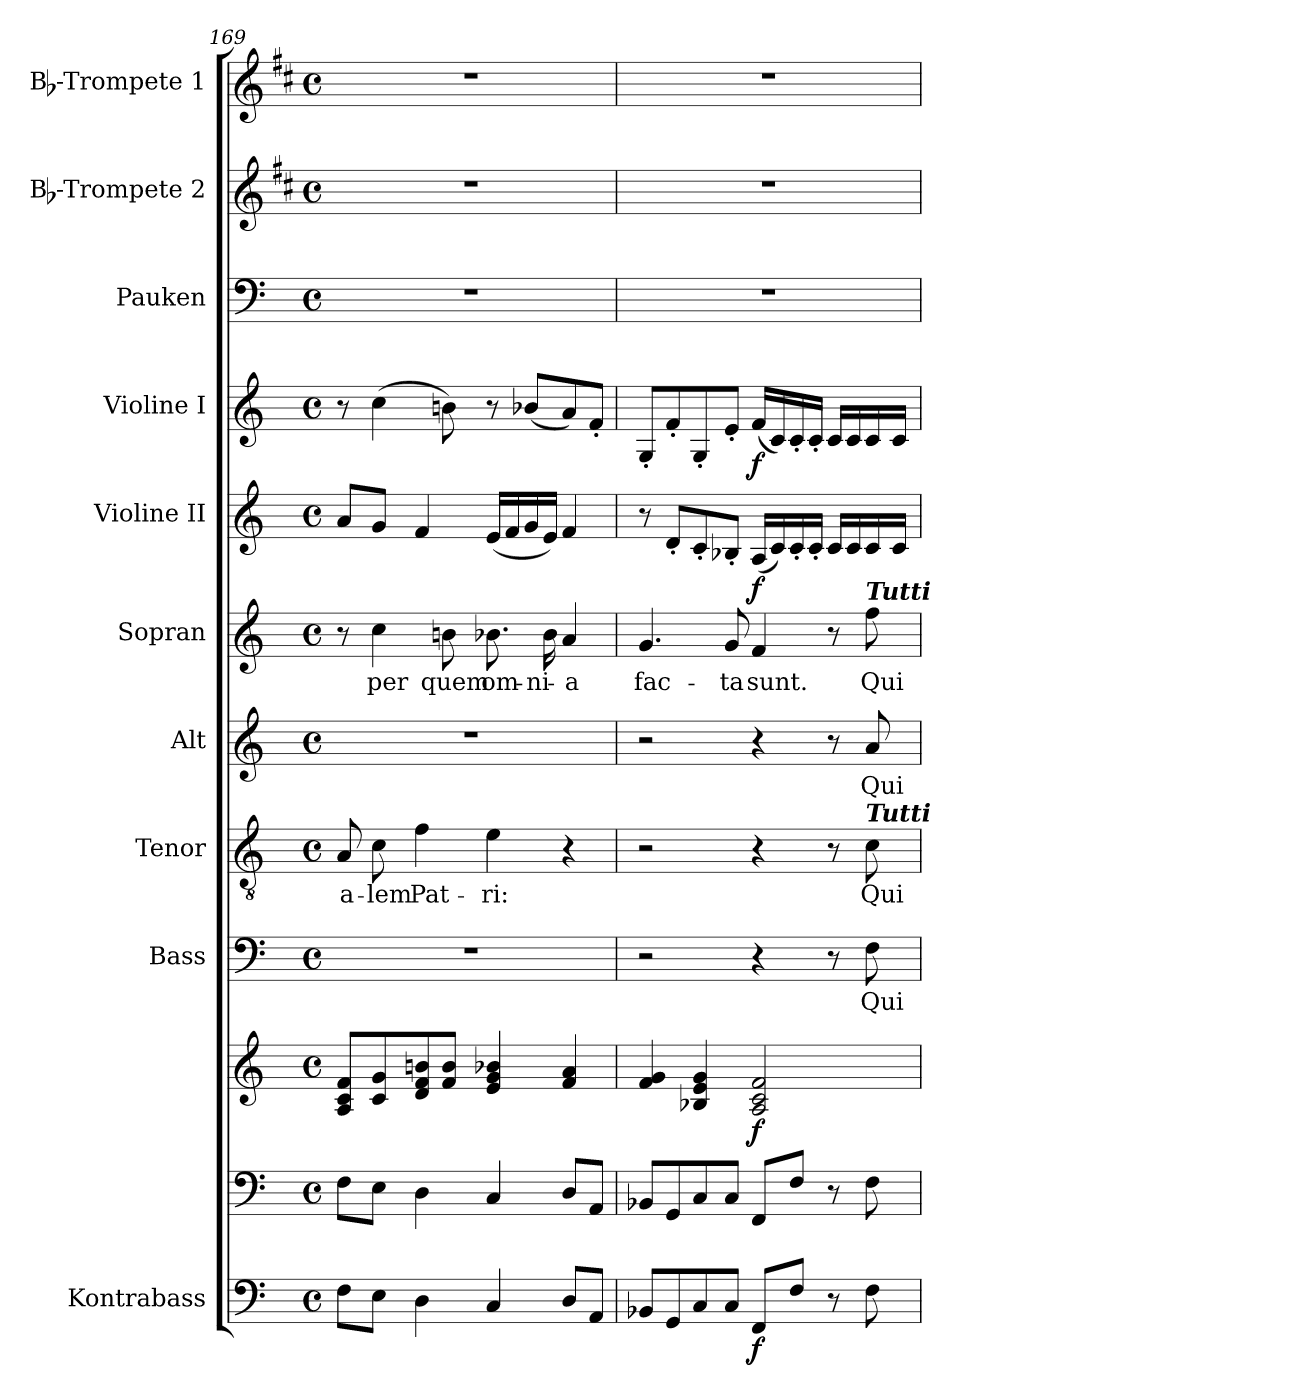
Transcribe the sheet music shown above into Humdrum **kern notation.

**kern	**dynam	**kern	**kern	**dynam	**kern	**text	**kern	**text	**kern	**text	**kern	**text	**kern	**dynam	**kern	**dynam	**kern	**kern	**kern
*part11	*part11	*part10	*part10	*part10	*part9	*part9	*part8	*part8	*part7	*part7	*part6	*part6	*part5	*part5	*part4	*part4	*part3	*part2	*part1
*staff12	*staff12	*staff11	*staff10	*staff10/11	*staff9	*staff9	*staff8	*staff8	*staff7	*staff7	*staff6	*staff6	*staff5	*staff5	*staff4	*staff4	*staff3	*staff2	*staff1
*I"Kontrabass	*	*	*	*	*I"Bass	*	*I"Tenor	*	*I"Alt	*	*I"Sopran	*	*I"Violine II	*	*I"Violine I	*	*I"Pauken	*I"Bb-Trompete 2	*I"Bb-Trompete 1
*I'Kb.	*	*	*	*	*I'B.	*	*I'T.	*	*I'A.	*	*I'S.	*	*I'Vl. II	*	*I'Vl. I	*	*I'Pk.	*I'Bb Trp. 2	*I'Bb Trp. 1
*clefF4	*	*clefF4	*clefG2	*	*clefF4	*	*clefGv2	*	*clefG2	*	*clefG2	*	*clefG2	*	*clefG2	*	*clefF4	*clefG2	*clefG2
*ITrd7c12	*	*	*	*	*	*	*	*	*	*	*	*	*	*	*	*	*	*ITrd1c2	*ITrd1c2
*k[]	*	*k[]	*k[]	*	*k[]	*	*k[]	*	*k[]	*	*k[]	*	*k[]	*	*k[]	*	*k[]	*k[]	*k[]
*C:	*	*C:	*C:	*	*C:	*	*C:	*	*C:	*	*C:	*	*C:	*	*C:	*	*C:	*C:	*C:
*M4/4	*	*M4/4	*M4/4	*	*M4/4	*	*M4/4	*	*M4/4	*	*M4/4	*	*M4/4	*	*M4/4	*	*M4/4	*M4/4	*M4/4
*met(c)	*	*met(c)	*met(c)	*	*met(c)	*	*met(c)	*	*met(c)	*	*met(c)	*	*met(c)	*	*met(c)	*	*met(c)	*met(c)	*met(c)
=169	=169	=169	=169	=169	=169	=169	=169	=169	=169	=169	=169	=169	=169	=169	=169	=169	=169	=169	=169
!	!	!	!	!	!	!	!	!LO:LY:b	!	!	!	!	!	!	!	!	!	!	!
8FF\L	.	8F\L	8A/ 8c/ 8f/L	.	1r	.	8A/	-a-	1r	.	8r	.	8a/L	.	8r	.	1r	1r	1r
!	!	!	!	!	!	!	!	!LO:LY:b	!	!	!	!LO:LY:b	!	!	!	!	!	!	!
8EE\J	.	8E\J	8c/ 8g/	.	.	.	8c\	-lem	.	.	4cc\	per	8g/J	.	(>4cc\	.	.	.	.
!	!	!	!	!	!	!	!	!LO:LY:b	!	!	!	!	!	!	!	!	!	!	!
4DD\	.	4D\	8d/ 8f/ 8bn/	.	.	.	4f\	Pat-	.	.	.	.	4f/	.	.	.	.	.	.
!	!	!	!	!	!	!	!	!	!	!	!	!LO:LY:b	!	!	!	!	!	!	!
.	.	.	8f/ 8b/J	.	.	.	.	.	.	.	8bn\	quem	.	.	8bn\)	.	.	.	.
!	!	!	!	!	!	!	!	!LO:LY:b	!	!	!	!LO:LY:b	!	!	!	!	!	!	!
4CC/	.	4C/	4e/ 4g/ 4b-X/	.	.	.	4e\	-ri:	.	.	8.b-X\	om-	(<16e/LL	.	8r	.	.	.	.
.	.	.	.	.	.	.	.	.	.	.	.	.	16f/	.	.	.	.	.	.
.	.	.	.	.	.	.	.	.	.	.	.	.	16g/	.	(<8b-X/L	.	.	.	.
!	!	!	!	!	!	!	!	!	!	!	!	!LO:LY:b	!	!	!	!	!	!	!
.	.	.	.	.	.	.	.	.	.	.	16b-\	-ni-	16e/JJ)	.	.	.	.	.	.
!	!	!	!	!	!	!	!	!	!	!	!	!LO:LY:b	!	!	!	!	!	!	!
8DD/L	.	8D/L	4f/ 4a/	.	.	.	4r	.	.	.	4a/	-a	4f/	.	8a/)	.	.	.	.
8AAA/J	.	8AA/J	.	.	.	.	.	.	.	.	.	.	.	.	8f'</J	.	.	.	.
=170	=170	=170	=170	=170	=170	=170	=170	=170	=170	=170	=170	=170	=170	=170	=170	=170	=170	=170	=170
!	!	!	!	!	!	!	!	!	!	!	!	!LO:LY:b	!	!	!	!	!	!	!
8BBB-X/L	.	8BB-X/L	4f/ 4g/	.	2r	.	2r	.	2r	.	4.g/	fac-	8r	.	8G'</L	.	1r	1r	1r
8GGG/	.	8GG/	.	.	.	.	.	.	.	.	.	.	8d'</L	.	8f'</	.	.	.	.
8CC/	.	8C/	4B-X/ 4e/ 4g/	.	.	.	.	.	.	.	.	.	8c'</	.	8G'</	.	.	.	.
!	!	!	!	!	!	!	!	!	!	!	!	!LO:LY:b	!	!	!	!	!	!	!
8CC/J	.	8C/J	.	.	.	.	.	.	.	.	8g/	-ta	8B-X'</J	.	8e'</J	.	.	.	.
!	!LO:DY:b	!	!	!LO:DY:b	!	!	!	!	!	!	!	!LO:LY:b	!	!LO:DY:b	!	!LO:DY:b	!	!	!
8FFF/L	f	8FF/L	2A/ 2c/ 2f/	f	4r	.	4r	.	4r	.	4f/	sunt.	(<16A/LL	f	(<16f/LL	f	.	.	.
.	.	.	.	.	.	.	.	.	.	.	.	.	16c/)	.	16c/)	.	.	.	.
8FF/J	.	8F/J	.	.	.	.	.	.	.	.	.	.	16c'</	.	16c'</	.	.	.	.
.	.	.	.	.	.	.	.	.	.	.	.	.	16c'</JJ	.	16c'</JJ	.	.	.	.
8r	.	8r	.	.	8r	.	8r	.	8r	.	8r	.	16c/LL	.	16c/LL	.	.	.	.
.	.	.	.	.	.	.	.	.	.	.	.	.	16c/	.	16c/	.	.	.	.
!	!	!	!	!	!	!	!	!	!	!	!LO:TX:a:Bi:t=Tutti	!	!	!	!	!	!	!	!
!	!	!	!	!	!	!	!LO:TX:a:Bi:t=Tutti	!	!	!	!	!	!	!	!	!	!	!	!
!	!	!	!	!	!	!LO:LY:b	!	!LO:LY:b	!	!LO:LY:b	!	!LO:LY:b	!	!	!	!	!	!	!
8FF\	.	8F\	.	.	8F\	Qui	8c\	Qui	8a/	Qui	8ff\	Qui	16c/	.	16c/	.	.	.	.
.	.	.	.	.	.	.	.	.	.	.	.	.	16c/JJ	.	16c/JJ	.	.	.	.
=	=	=	=	=	=	=	=	=	=	=	=	=	=	=	=	=	=	=	=
*-	*-	*-	*-	*-	*-	*-	*-	*-	*-	*-	*-	*-	*-	*-	*-	*-	*-	*-	*-
